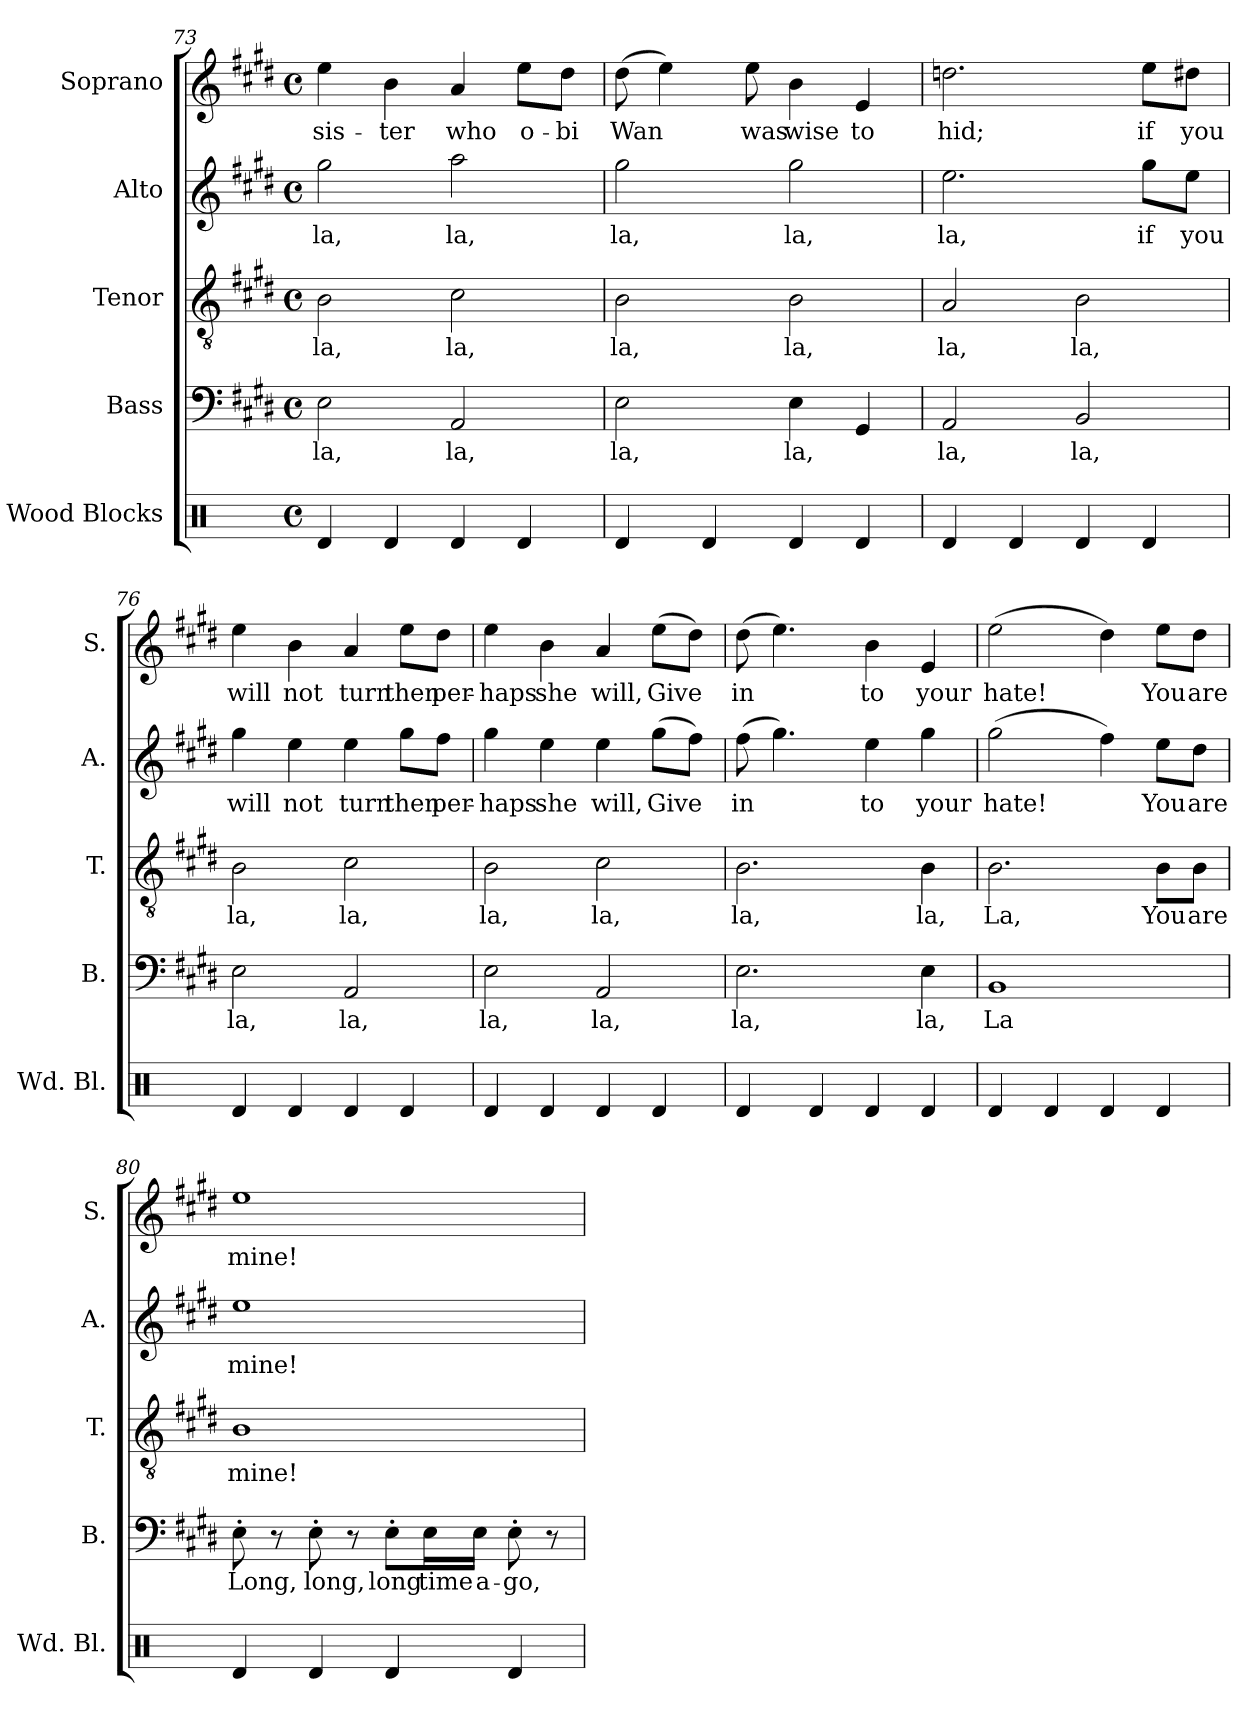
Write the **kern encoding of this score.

**kern	**kern	**text	**kern	**text	**kern	**text	**kern	**text
*part5	*part4	*part4	*part3	*part3	*part2	*part2	*part1	*part1
*staff5	*staff4	*staff4	*staff3	*staff3	*staff2	*staff2	*staff1	*staff1
*I"Wood Blocks	*I"Bass	*	*I"Tenor	*	*I"Alto	*	*I"Soprano	*
*I'Wd. Bl.	*I'B.	*	*I'T.	*	*I'A.	*	*I'S.	*
*clefX	*clefF4	*	*clefGv2	*	*clefG2	*	*clefG2	*
*k[]	*k[f#c#g#d#]	*	*k[f#c#g#d#]	*	*k[f#c#g#d#]	*	*k[f#c#g#d#]	*
*M4/4	*M4/4	*	*M4/4	*	*M4/4	*	*M4/4	*
*met(c)	*met(c)	*	*met(c)	*	*met(c)	*	*met(c)	*
=73	=73	=73	=73	=73	=73	=73	=73	=73
!	!	!LO:LY:b	!	!LO:LY:b	!	!LO:LY:b	!	!LO:LY:b
4Rd	2E\	la,	2B\	la,	2gg#\	la,	4ee\	sis-
!	!	!	!	!	!	!	!	!LO:LY:b
4Rd	.	.	.	.	.	.	4b\	-ter
!	!	!LO:LY:b	!	!LO:LY:b	!	!LO:LY:b	!	!LO:LY:b
4Rd	2AA/	la,	2c#\	la,	2aa\	la,	4a/	who
!	!	!	!	!	!	!	!	!LO:LY:b
4Rd	.	.	.	.	.	.	8ee\L	o-
!	!	!	!	!	!	!	!	!LO:LY:b
.	.	.	.	.	.	.	8dd#\J	-bi
!!LO:LB:g=z
=74	=74	=74	=74	=74	=74	=74	=74	=74
!	!	!LO:LY:b	!	!LO:LY:b	!	!LO:LY:b	!	!LO:LY:b
4Rd	2E\	la,	2B\	la,	2gg#\	la,	(8dd#\	Wan
.	.	.	.	.	.	.	4ee\)	.
4Rd	.	.	.	.	.	.	.	.
!	!	!	!	!	!	!	!	!LO:LY:b
.	.	.	.	.	.	.	8ee\	was
!	!	!LO:LY:b	!	!LO:LY:b	!	!LO:LY:b	!	!LO:LY:b
4Rd	4E\	la,	2B\	la,	2gg#\	la,	4b\	wise
!	!	!	!	!	!	!	!	!LO:LY:b
4Rd	4GG#/	.	.	.	.	.	4e/	to
=75	=75	=75	=75	=75	=75	=75	=75	=75
!	!	!LO:LY:b	!	!LO:LY:b	!	!LO:LY:b	!	!LO:LY:b
4Rd	2AA/	la,	2A/	la,	2.ee\	la,	2.ddn\	hid;
4Rd	.	.	.	.	.	.	.	.
!	!	!LO:LY:b	!	!LO:LY:b	!	!	!	!
4Rd	2BB/	la,	2B\	la,	.	.	.	.
!	!	!	!	!	!	!LO:LY:b	!	!LO:LY:b
4Rd	.	.	.	.	8gg#\L	if	8ee\L	if
!	!	!	!	!	!	!LO:LY:b	!	!LO:LY:b
.	.	.	.	.	8ee\J	you	8dd#X\J	you
=76	=76	=76	=76	=76	=76	=76	=76	=76
!	!	!LO:LY:b	!	!LO:LY:b	!	!LO:LY:b	!	!LO:LY:b
4Rd	2E\	la,	2B\	la,	4gg#\	will	4ee\	will
!	!	!	!	!	!	!LO:LY:b	!	!LO:LY:b
4Rd	.	.	.	.	4ee\	not	4b\	not
!	!	!LO:LY:b	!	!LO:LY:b	!	!LO:LY:b	!	!LO:LY:b
4Rd	2AA/	la,	2c#\	la,	4ee\	turn	4a/	turn
!	!	!	!	!	!	!LO:LY:b	!	!LO:LY:b
4Rd	.	.	.	.	8gg#\L	then	8ee\L	then
!	!	!	!	!	!	!LO:LY:b	!	!LO:LY:b
.	.	.	.	.	8ff#\J	per-	8dd#\J	per-
=77	=77	=77	=77	=77	=77	=77	=77	=77
!	!	!LO:LY:b	!	!LO:LY:b	!	!LO:LY:b	!	!LO:LY:b
4Rd	2E\	la,	2B\	la,	4gg#\	-haps	4ee\	-haps
!	!	!	!	!	!	!LO:LY:b	!	!LO:LY:b
4Rd	.	.	.	.	4ee\	she	4b\	she
!	!	!LO:LY:b	!	!LO:LY:b	!	!LO:LY:b	!	!LO:LY:b
4Rd	2AA/	la,	2c#\	la,	4ee\	will,	4a/	will,
!	!	!	!	!	!	!LO:LY:b	!	!LO:LY:b
4Rd	.	.	.	.	(8gg#\L	Give	(8ee\L	Give
.	.	.	.	.	8ff#\J)	.	8dd#\J)	.
!!LO:PB:g=z
=78	=78	=78	=78	=78	=78	=78	=78	=78
!	!	!LO:LY:b	!	!LO:LY:b	!	!LO:LY:b	!	!LO:LY:b
4Rd	2.E\	la,	2.B\	la,	(8ff#\	in	(8dd#\	in
.	.	.	.	.	4.gg#\)	.	4.ee\)	.
4Rd	.	.	.	.	.	.	.	.
!	!	!	!	!	!	!LO:LY:b	!	!LO:LY:b
4Rd	.	.	.	.	4ee\	to	4b\	to
!	!	!LO:LY:b	!	!LO:LY:b	!	!LO:LY:b	!	!LO:LY:b
4Rd	4E\	la,	4B\	la,	4gg#\	your	4e/	your
=79	=79	=79	=79	=79	=79	=79	=79	=79
!	!	!LO:LY:b	!	!LO:LY:b	!	!LO:LY:b	!	!LO:LY:b
4Rd	1BB	La	2.B\	La,	(2gg#\	hate!	(2ee\	hate!
4Rd	.	.	.	.	.	.	.	.
4Rd	.	.	.	.	4ff#\)	.	4dd#\)	.
!	!	!	!	!LO:LY:b	!	!LO:LY:b	!	!LO:LY:b
4Rd	.	.	8B\L	You	8ee\L	You	8ee\L	You
!	!	!	!	!LO:LY:b	!	!LO:LY:b	!	!LO:LY:b
.	.	.	8B\J	are	8dd#\J	are	8dd#\J	are
=80	=80	=80	=80	=80	=80	=80	=80	=80
!	!	!LO:LY:b	!	!LO:LY:b	!	!LO:LY:b	!	!LO:LY:b
4Rd	8E'\	Long,	1B	mine!	1ee	mine!	1ee	mine!
.	8r	.	.	.	.	.	.	.
!	!	!LO:LY:b	!	!	!	!	!	!
4Rd	8E'\	long,	.	.	.	.	.	.
.	8r	.	.	.	.	.	.	.
!	!	!LO:LY:b	!	!	!	!	!	!
4Rd	8E'\L	long	.	.	.	.	.	.
!	!	!LO:LY:b	!	!	!	!	!	!
.	16E\L	time	.	.	.	.	.	.
!	!	!LO:LY:b	!	!	!	!	!	!
.	16E\JJ	a-	.	.	.	.	.	.
!	!	!LO:LY:b	!	!	!	!	!	!
4Rd	8E'\	-go,	.	.	.	.	.	.
.	8r	.	.	.	.	.	.	.
=	=	=	=	=	=	=	=	=
*-	*-	*-	*-	*-	*-	*-	*-	*-
